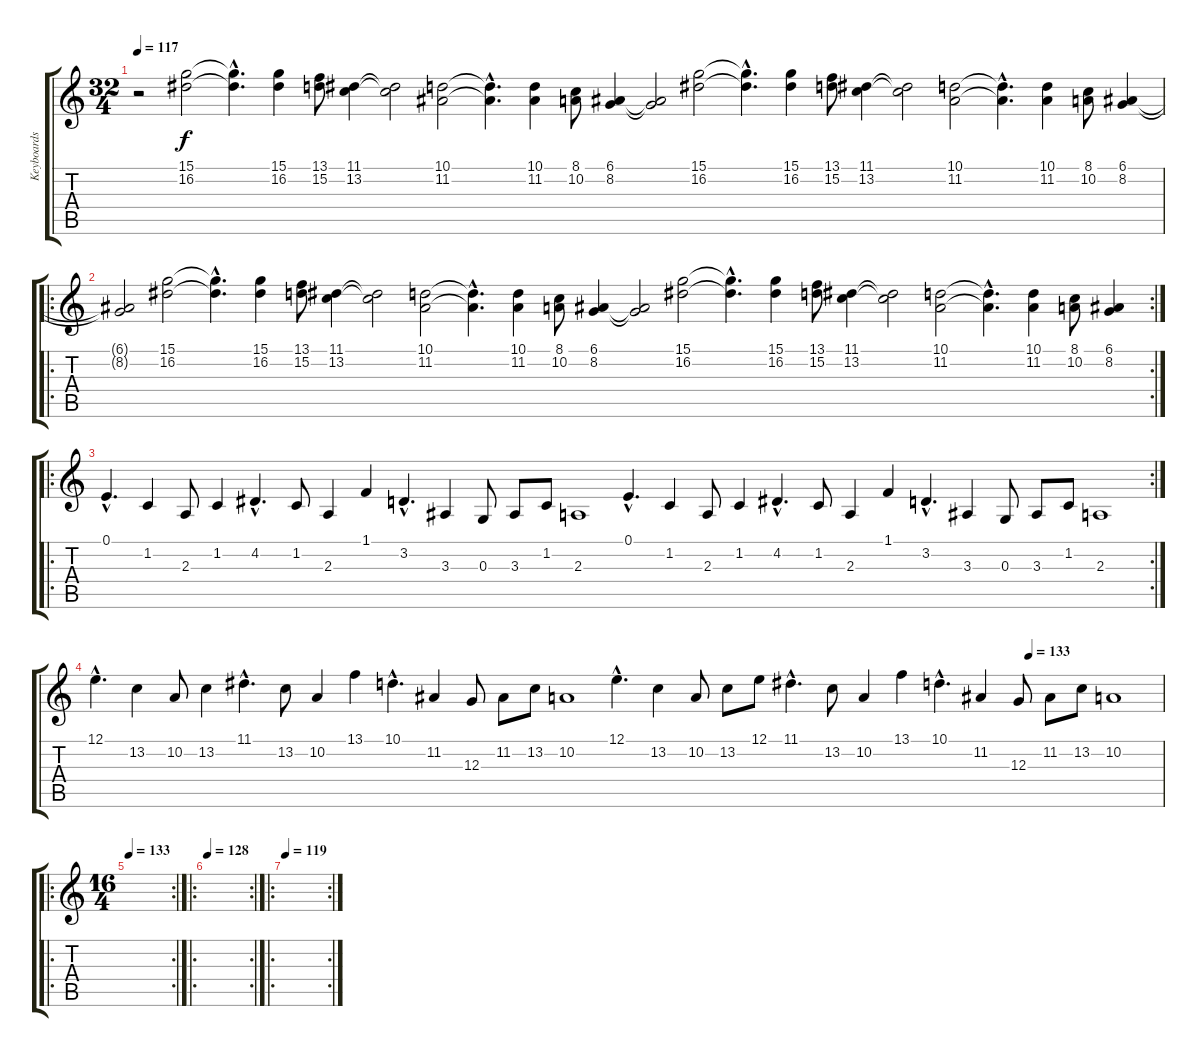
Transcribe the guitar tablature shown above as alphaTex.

\track ("Keyboards 2 (Piano)" "Keyboards ") {instrument acousticgrandpiano}
\staff {score tabs}
\tuning (E4 B3 G3 D3 A2 E2) {hide}
\ts (32 4)
\tempo 117
\clef g2
\ks c
r.2{dy f instrument acousticgrandpiano} (15.1 16.2).2 (15.1{hac t} 16.2{hac t}).4{d} (15.1 16.2).4 (13.1 15.2).8 (11.1 13.2).4 (11.1{t} 13.2{t}).2 (10.1 11.2).2 (10.1{hac t} 11.2{hac t}).4{d} (10.1 11.2).4 (8.1 10.2).8 (6.1 8.2).4 (6.1{t} 8.2{t}).2 (15.1 16.2).2 (15.1{hac t} 16.2{hac t}).4{d} (15.1 16.2).4 (13.1 15.2).8 (11.1 13.2).4 (11.1{t} 13.2{t}).2 (10.1 11.2).2 (10.1{hac t} 11.2{hac t}).4{d} (10.1 11.2).4 (8.1 10.2).8 (6.1 8.2).4 |
\ro
\rc 2
(6.1{t} 8.2{t}).2 (15.1 16.2).2 (15.1{hac t} 16.2{hac t}).4{d} (15.1 16.2).4 (13.1 15.2).8 (11.1 13.2).4 (11.1{t} 13.2{t}).2 (10.1 11.2).2 (10.1{hac t} 11.2{hac t}).4{d} (10.1 11.2).4 (8.1 10.2).8 (6.1 8.2).4 (6.1{t} 8.2{t}).2 (15.1 16.2).2 (15.1{hac t} 16.2{hac t}).4{d} (15.1 16.2).4 (13.1 15.2).8 (11.1 13.2).4 (11.1{t} 13.2{t}).2 (10.1 11.2).2 (10.1{hac t} 11.2{hac t}).4{d} (10.1 11.2).4 (8.1 10.2).8 (6.1 8.2).4 |
\ro
\rc 2
0.1{hac}.4{d} 1.2.4 2.3.8 1.2.4 4.2{hac}.4{d} 1.2.8 2.3.4 1.1.4 3.2{hac}.4{d} 3.3.4 0.3.8 3.3.8 1.2.8 2.3.1 0.1{hac}.4{d} 1.2.4 2.3.8 1.2.4 4.2{hac}.4{d} 1.2.8 2.3.4 1.1.4 3.2{hac}.4{d} 3.3.4 0.3.8 3.3.8 1.2.8 2.3.1 |
\tempo (133 0.875)
12.1{hac}.4{d} 13.2.4 10.2.8 13.2.4 11.1{hac}.4{d} 13.2.8 10.2.4 13.1.4 10.1{hac}.4{d} 11.2.4 12.3.8 11.2.8 13.2.8 10.2.1 12.1{hac}.4{d} 13.2.4 10.2.8 13.2.8 12.1.8 11.1{hac}.4{d} 13.2.8 10.2.4 13.1.4 10.1{hac}.4{d} 11.2.4 12.3.8 11.2.8 13.2.8 10.2.1 |
\ro
\rc 2
\ts (16 4)
\tempo 133
|
\ro
\rc 2
\tempo 128
|
\ro
\rc 2
\tempo 119
